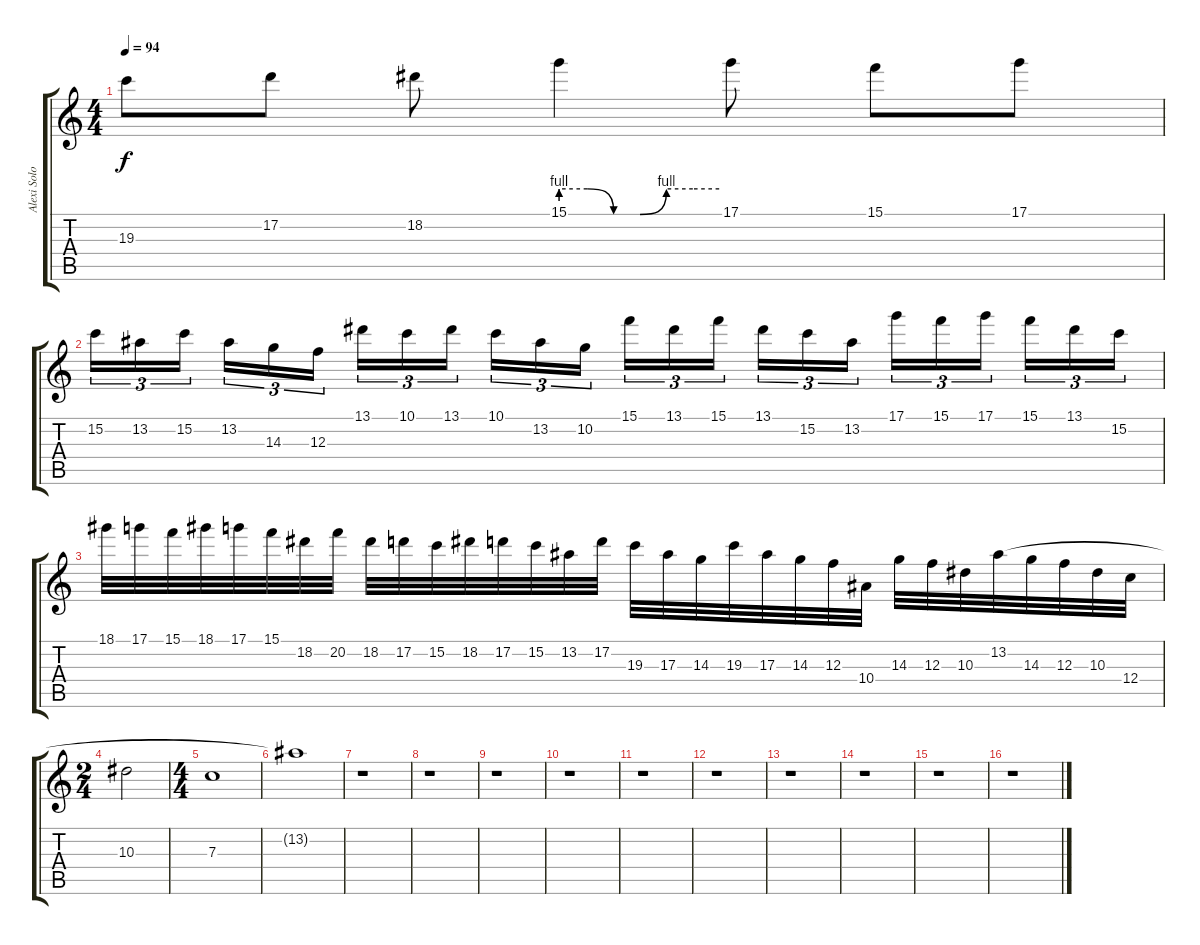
\track ("Alexi Solo" "Alexi Solo") {instrument distortionguitar}
\staff {score tabs}
\tuning (D4 A3 F3 C3 G2 C2) {hide}
\ts (4 4)
\tempo 94
\clef g2
\ks c
19.3.8{dy f} 17.2.8 18.2.8 15.1{be (custom 0 4 10 4 20 0 30 0 40 4 50 4 60 4)}.4 17.1.8 15.1.8 17.1.8 |
15.2.16{tu (3 2)} 13.2.16{tu (3 2)} 15.2.16{tu (3 2) beam splitsecondary} 13.2.16{tu (3 2)} 14.3.16{tu (3 2)} 12.3.16{tu (3 2)} 13.1.16{tu (3 2)} 10.1.16{tu (3 2)} 13.1.16{tu (3 2) beam splitsecondary} 10.1.16{tu (3 2)} 13.2.16{tu (3 2)} 10.2.16{tu (3 2)} 15.1.16{tu (3 2)} 13.1.16{tu (3 2)} 15.1.16{tu (3 2) beam splitsecondary} 13.1.16{tu (3 2)} 15.2.16{tu (3 2)} 13.2.16{tu (3 2)} 17.1.16{tu (3 2)} 15.1.16{tu (3 2)} 17.1.16{tu (3 2) beam splitsecondary} 15.1.16{tu (3 2)} 13.1.16{tu (3 2)} 15.2.16{tu (3 2)} |
18.1.32 17.1.32 15.1.32 18.1.32 17.1.32 15.1.32 18.2.32 20.2.32 18.2.32 17.2.32 15.2.32 18.2.32 17.2.32 15.2.32 13.2.32 17.2.32 19.3.32 17.3.32 14.3.32 19.3.32 17.3.32 14.3.32 12.3.32 10.4.32 14.3.32 12.3.32 10.3.32 13.2.32 14.3.32 12.3.32 10.3.32 12.4.32 |
\ts (2 4)
10.3.2 |
\ts (4 4)
7.3.1 |
13.2{t}.1 |
r.1 |
r.1 |
r.1 |
r.1 |
r.1 |
r.1 |
r.1 |
r.1 |
r.1 |
r.1
